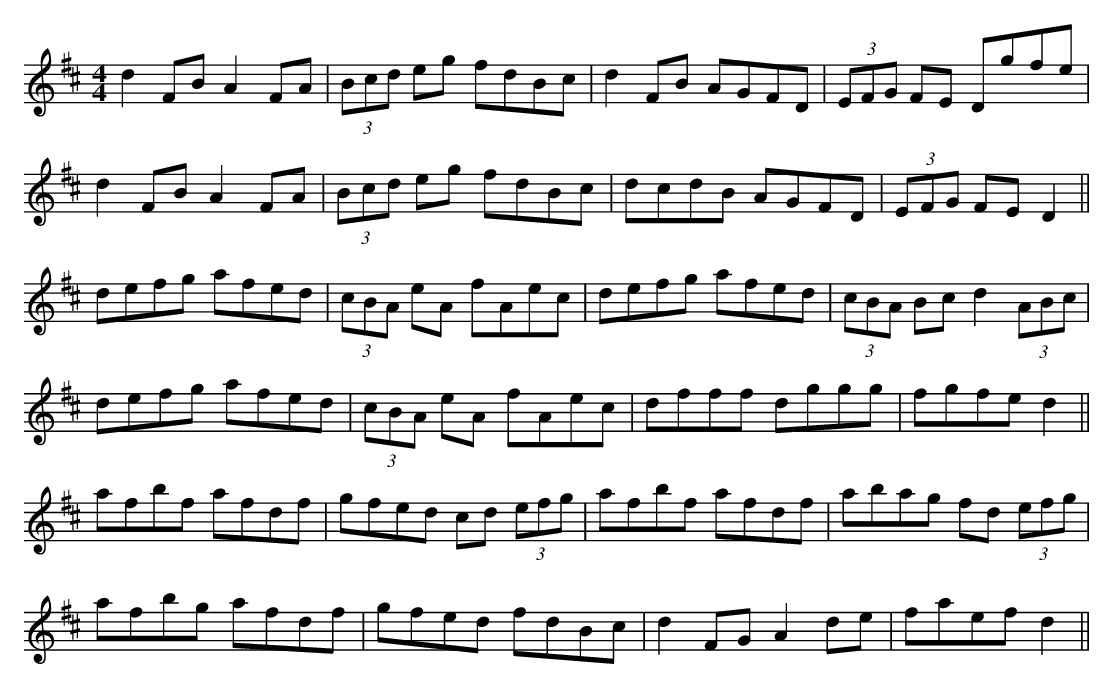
X:1
M:4/4
K:D
d2 FB A2 FA|(3Bcd eg fdBc|d2 FB AGFD|(3EFG FE Dgfe|
d2 FB A2 FA|(3Bcd eg fdBc|dcdB AGFD|(3EFG FE D2||
defg afed|(3cBA eA fAec|defg afed|(3cBA Bc d2(3ABc|
defg afed|(3cBA eA fAec|dfff dggg|fgfe d2||
afbf afdf|gfed cd (3efg|afbf afdf|abag fd (3efg|
afbg afdf|gfed fdBc|d2 FG A2 de|faef d2||
